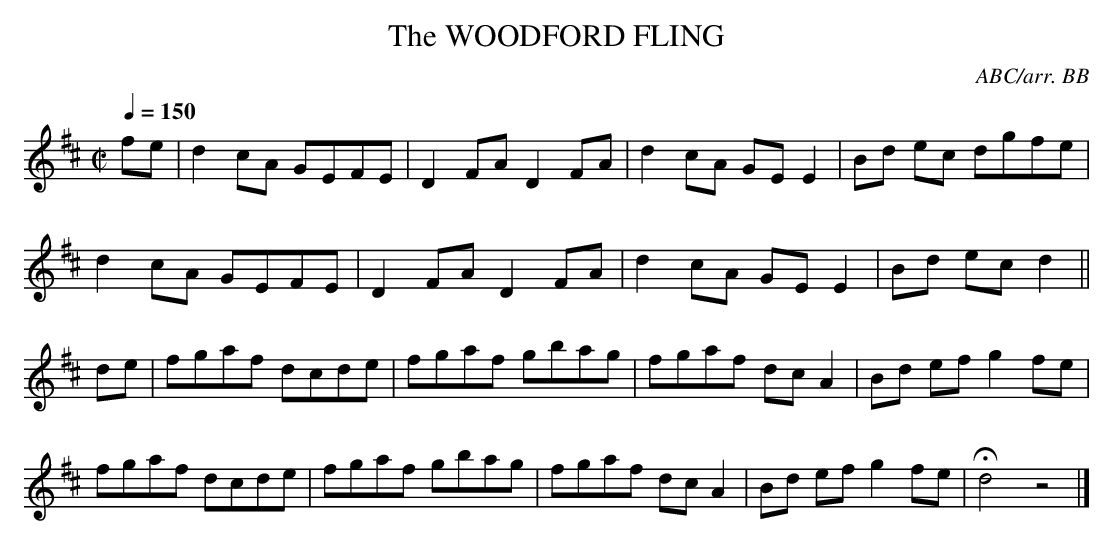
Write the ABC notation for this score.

X:1
T:WOODFORD FLING, The
C:ABC/arr. BB
Q:1/4=150
M:C|
L:1/8
K:D
fe|d2 cA GEFE|D2 FA D2 FA|d2 cA GE E2|Bd ec dgfe|
d2 cA GEFE|D2 FA D2 FA|d2 cA GE E2|Bd ec d2||
de|fgaf dcde|fgaf gbag|fgaf dc A2|Bd ef g2 fe|
fgaf dcde|fgaf gbag|fgaf dc A2|Bd ef g2fe|Hd4z4|]
